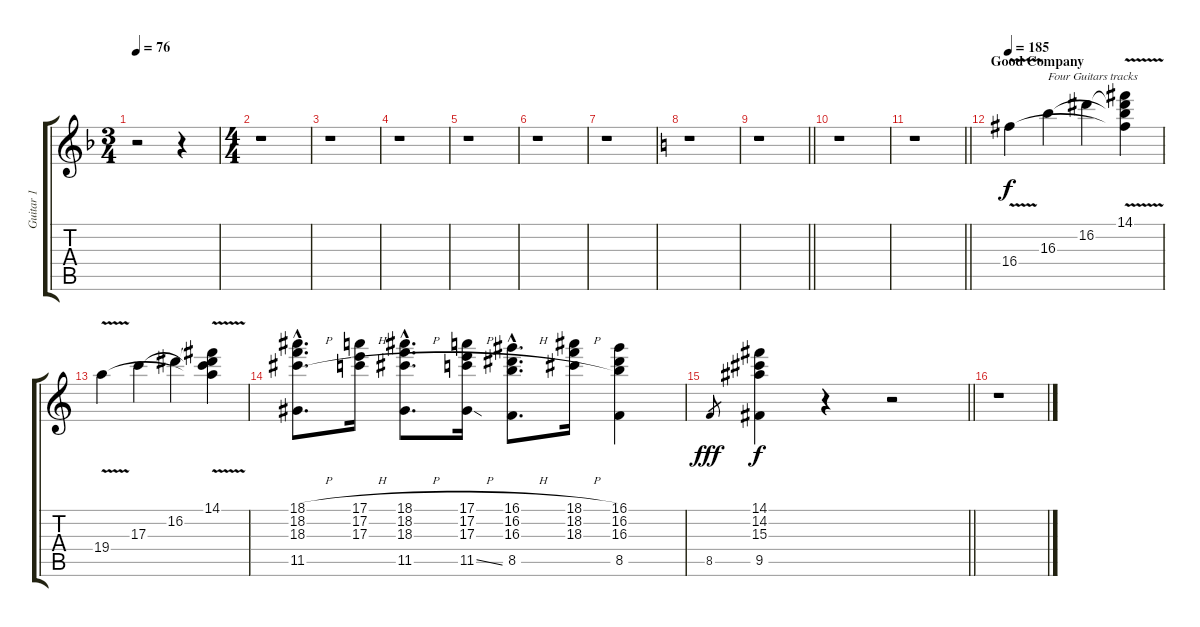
\track ("Guitar 1" "Guitar 1") {instrument distortionguitar}
\staff {score tabs}
\tuning (E4 B3 G3 D3 A2 E2) {hide}
\ts (3 4)
\tempo 76
\clef g2
\ks f
r.2{dy f} r.4 |
\ts (4 4)
r.1 |
r.1 |
r.1 |
r.1 |
r.1 |
r.1 |
\ks c
r.1 |
\barLineRight lightlight
r.1 |
r.1 |
\barLineRight lightlight
r.1 |
\section ("" "Good Company")
\tempo 185
16.4{v}.4{volume 13 balance 16 instrument clarinet} 16.3.4{txt "Four Guitars tracks"} 16.2.4 (14.1 16.2{t} 16.3{t} 16.4{t}).4 |
19.4{v}.4{balance 0} 17.3.4 16.2.4 (14.1 16.2{t} 17.3{t} 19.4{t}).4 |
(18.1{h hac} 18.2{h hac} 18.3{h hac} 11.5{hac}).8{d balance 8} (17.1{h} 17.2{h} 17.3{h}).16 (18.1{h hac} 18.2{h hac} 18.3{h hac} 11.5{hac}).8{d} (17.1{h} 17.2{h} 17.3{h} 11.5{ss}).16 (16.1{h hac} 16.2{h hac} 16.3{h hac} 8.5{hac}).8{d} (18.1{h} 18.2{h} 18.3{h}).16 (16.1 16.2 16.3 8.5).4 |
\barLineRight lightlight
8.5.8{gr dy fff} (14.1 14.2 15.3 9.5).4{dy f} r.4 r.2 |
r.1
